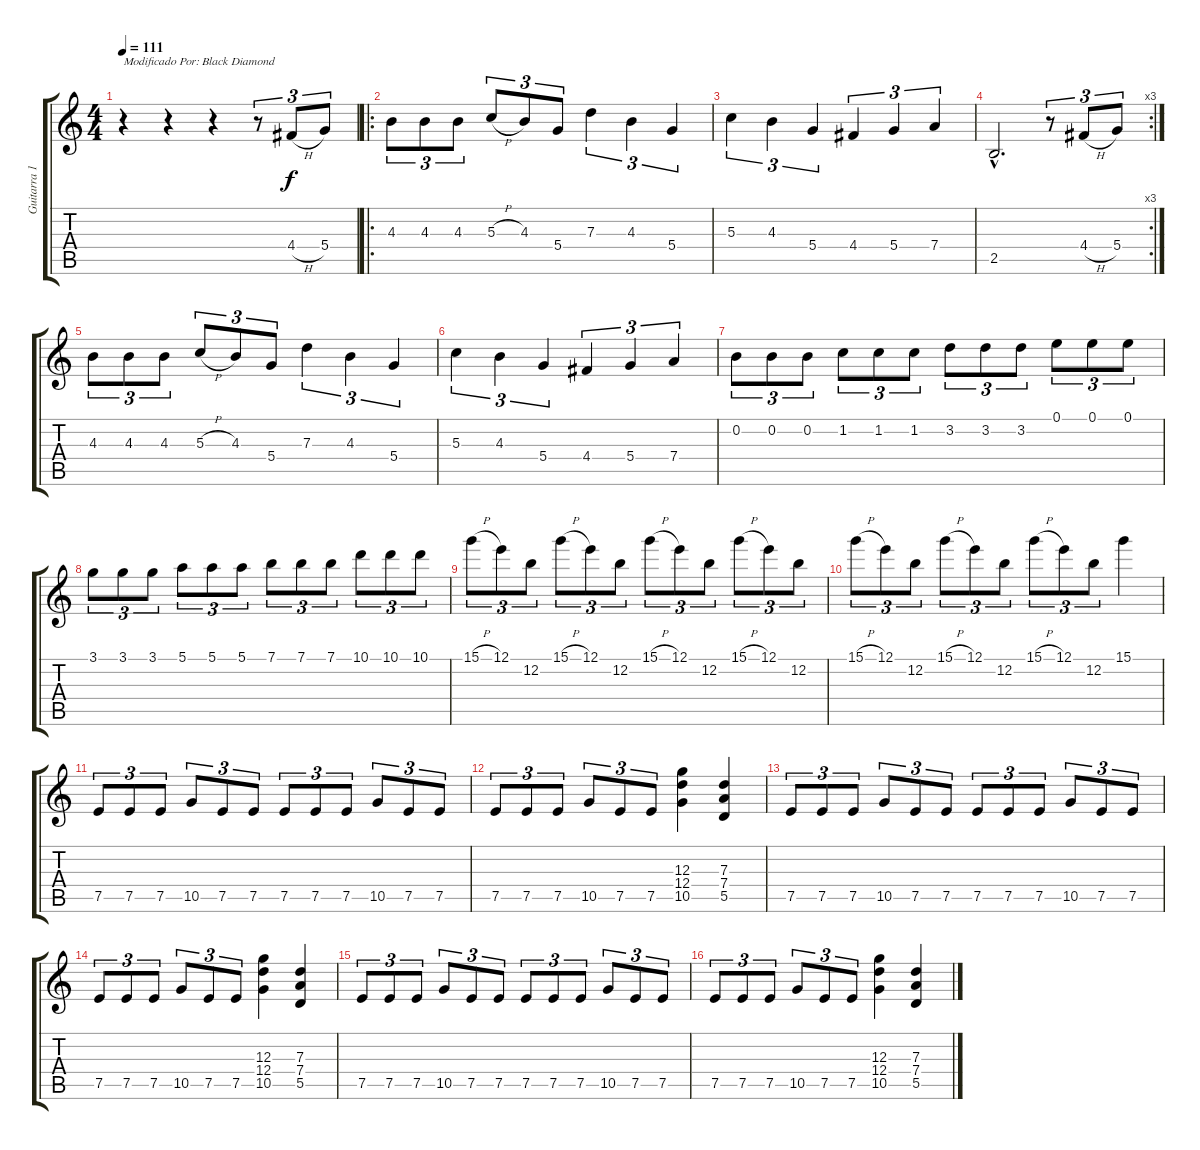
\track ("Guitarra 1/ solo" "Guitarra 1") {instrument distortionguitar}
\staff {score tabs}
\tuning (E4 B3 G3 D3 A2 E2) {hide}
\ts (4 4)
\tempo 111
\clef g2
\ks c
r.4{txt "Modificado Por: Black Diamond" dy f instrument distortionguitar} r.4 r.4 r.8{tu (3 2)} 4.4{h}.8{tu (3 2)} 5.4.8{tu (3 2)} |
\ro
4.3.8{tu (3 2)} 4.3.8{tu (3 2)} 4.3.8{tu (3 2)} 5.3{h}.8{tu (3 2)} 4.3.8{tu (3 2)} 5.4.8{tu (3 2)} 7.3.4{tu (3 2)} 4.3.4{tu (3 2)} 5.4.4{tu (3 2)} |
5.3.4{tu (3 2)} 4.3.4{tu (3 2)} 5.4.4{tu (3 2)} 4.4.4{tu (3 2)} 5.4.4{tu (3 2)} 7.4.4{tu (3 2)} |
\rc 3
2.5{hac}.2{d} r.8{tu (3 2)} 4.4{h}.8{tu (3 2)} 5.4.8{tu (3 2)} |
4.3.8{tu (3 2)} 4.3.8{tu (3 2)} 4.3.8{tu (3 2)} 5.3{h}.8{tu (3 2)} 4.3.8{tu (3 2)} 5.4.8{tu (3 2)} 7.3.4{tu (3 2)} 4.3.4{tu (3 2)} 5.4.4{tu (3 2)} |
5.3.4{tu (3 2)} 4.3.4{tu (3 2)} 5.4.4{tu (3 2)} 4.4.4{tu (3 2)} 5.4.4{tu (3 2)} 7.4.4{tu (3 2)} |
0.2.8{tu (3 2)} 0.2.8{tu (3 2)} 0.2.8{tu (3 2)} 1.2.8{tu (3 2)} 1.2.8{tu (3 2)} 1.2.8{tu (3 2)} 3.2.8{tu (3 2)} 3.2.8{tu (3 2)} 3.2.8{tu (3 2)} 0.1.8{tu (3 2)} 0.1.8{tu (3 2)} 0.1.8{tu (3 2)} |
3.1.8{tu (3 2)} 3.1.8{tu (3 2)} 3.1.8{tu (3 2)} 5.1.8{tu (3 2)} 5.1.8{tu (3 2)} 5.1.8{tu (3 2)} 7.1.8{tu (3 2)} 7.1.8{tu (3 2)} 7.1.8{tu (3 2)} 10.1.8{tu (3 2)} 10.1.8{tu (3 2)} 10.1.8{tu (3 2)} |
15.1{h}.8{tu (3 2)} 12.1.8{tu (3 2)} 12.2.8{tu (3 2)} 15.1{h}.8{tu (3 2)} 12.1.8{tu (3 2)} 12.2.8{tu (3 2)} 15.1{h}.8{tu (3 2)} 12.1.8{tu (3 2)} 12.2.8{tu (3 2)} 15.1{h}.8{tu (3 2)} 12.1.8{tu (3 2)} 12.2.8{tu (3 2)} |
15.1{h}.8{tu (3 2)} 12.1.8{tu (3 2)} 12.2.8{tu (3 2)} 15.1{h}.8{tu (3 2)} 12.1.8{tu (3 2)} 12.2.8{tu (3 2)} 15.1{h}.8{tu (3 2)} 12.1.8{tu (3 2)} 12.2.8{tu (3 2)} 15.1.4 |
7.5.8{tu (3 2)} 7.5.8{tu (3 2)} 7.5.8{tu (3 2)} 10.5.8{tu (3 2)} 7.5.8{tu (3 2)} 7.5.8{tu (3 2)} 7.5.8{tu (3 2)} 7.5.8{tu (3 2)} 7.5.8{tu (3 2)} 10.5.8{tu (3 2)} 7.5.8{tu (3 2)} 7.5.8{tu (3 2)} |
7.5.8{tu (3 2)} 7.5.8{tu (3 2)} 7.5.8{tu (3 2)} 10.5.8{tu (3 2)} 7.5.8{tu (3 2)} 7.5.8{tu (3 2)} (12.3 12.4 10.5).4 (7.3 7.4 5.5).4 |
7.5.8{tu (3 2)} 7.5.8{tu (3 2)} 7.5.8{tu (3 2)} 10.5.8{tu (3 2)} 7.5.8{tu (3 2)} 7.5.8{tu (3 2)} 7.5.8{tu (3 2)} 7.5.8{tu (3 2)} 7.5.8{tu (3 2)} 10.5.8{tu (3 2)} 7.5.8{tu (3 2)} 7.5.8{tu (3 2)} |
7.5.8{tu (3 2)} 7.5.8{tu (3 2)} 7.5.8{tu (3 2)} 10.5.8{tu (3 2)} 7.5.8{tu (3 2)} 7.5.8{tu (3 2)} (12.3 12.4 10.5).4 (7.3 7.4 5.5).4 |
7.5.8{tu (3 2)} 7.5.8{tu (3 2)} 7.5.8{tu (3 2)} 10.5.8{tu (3 2)} 7.5.8{tu (3 2)} 7.5.8{tu (3 2)} 7.5.8{tu (3 2)} 7.5.8{tu (3 2)} 7.5.8{tu (3 2)} 10.5.8{tu (3 2)} 7.5.8{tu (3 2)} 7.5.8{tu (3 2)} |
7.5.8{tu (3 2)} 7.5.8{tu (3 2)} 7.5.8{tu (3 2)} 10.5.8{tu (3 2)} 7.5.8{tu (3 2)} 7.5.8{tu (3 2)} (12.3 12.4 10.5).4 (7.3 7.4 5.5).4
